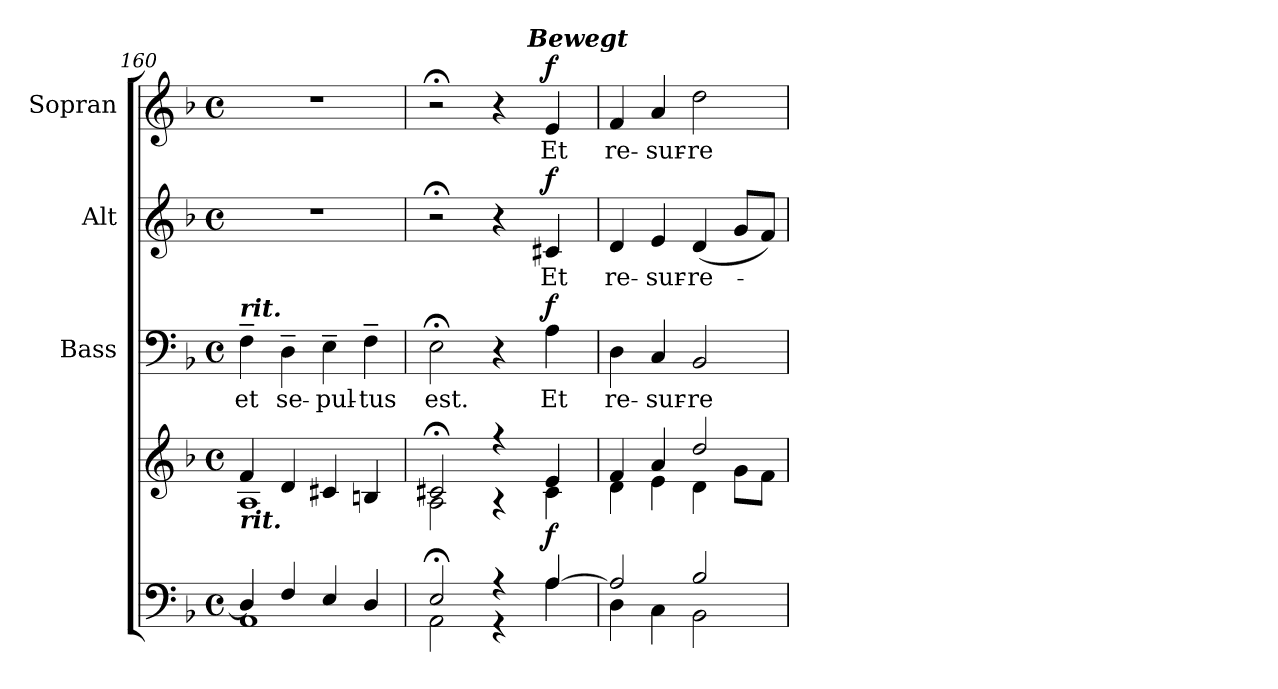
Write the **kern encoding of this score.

**kern	**kern	**dynam	**kern	**text	**dynam	**kern	**text	**dynam	**kern	**text	**dynam
*part4	*part4	*part4	*part3	*part3	*part3	*part2	*part2	*part2	*part1	*part1	*part1
*staff5	*staff4	*staff4/5	*staff3	*staff3	*staff3	*staff2	*staff2	*staff2	*staff1	*staff1	*staff1
*	*	*	*I"Bass	*	*	*I"Alt	*	*	*I"Sopran	*	*
*	*	*	*I'B.	*	*	*I'A.	*	*	*I'S.	*	*
*clefF4	*clefG2	*	*clefF4	*	*	*clefG2	*	*	*clefG2	*	*
*k[b-]	*k[b-]	*	*k[b-]	*	*	*k[b-]	*	*	*k[b-]	*	*
*F:	*F:	*	*F:	*	*	*F:	*	*	*F:	*	*
*M4/4	*M4/4	*	*M4/4	*	*	*M4/4	*	*	*M4/4	*	*
*met(c)	*met(c)	*	*met(c)	*	*	*met(c)	*	*	*met(c)	*	*
=160	=160	=160	=160	=160	=160	=160	=160	=160	=160	=160	=160
*^	*^	*	*	*	*	*	*	*	*	*	*
!	!	!	!	!	!LO:TX:a:Bi:t=rit.	!	!	!	!	!	!	!	!
!	!	!LO:TX:b:Bi:t=rit.	!	!	!	!	!	!	!	!	!	!	!
!	!	!	!	!	!	!LO:LY:b	!	!	!	!	!	!	!
4D/]	1AA	4f/	1A	.	4F~>\	et	.	1r	.	.	1r	.	.
!	!	!	!	!	!	!LO:LY:b	!	!	!	!	!	!	!
4F/	.	4d/	.	.	4D~>\	se-	.	.	.	.	.	.	.
!	!	!	!	!	!	!LO:LY:b	!	!	!	!	!	!	!
4E/	.	4c#X/	.	.	4E~>\	-pul-	.	.	.	.	.	.	.
!	!	!	!	!	!	!LO:LY:b	!	!	!	!	!	!	!
4D/	.	4Bn/	.	.	4F~>\	-tus	.	.	.	.	.	.	.
=161	=161	=161	=161	=161	=161	=161	=161	=161	=161	=161	=161	=161	=161
!	!	!	!	!	!	!LO:LY:b	!	!	!	!	!	!	!
*	*	*	*	*	*	*	*	*	*	*	*^	*	*
2E;/	2AA\	2c#X;</	2A\	.	2E;<\	est.	.	2r;<	.	.	2r;<	2ryy	.	.
4r	4r	4r	4r	.	4r	.	.	4r	.	.	4r	8.ryy	.	.
!	!	!	!	!	!	!	!	!	!	!	!	!LO:TX:a:Bi:t=Bewegt	!	!
.	.	.	.	.	.	.	.	.	.	.	.	4ryy	.	.
!	!	!	!	!LO:DY:b	!	!LO:LY:b	!LO:DY:a	!	!LO:LY:b	!LO:DY:a	!	!	!LO:LY:b	!LO:DY:b
[>4A/	4A\	4e/	4c#\	f	4A\	Et	f	4c#X/	Et	f	4e/	.	Et	f
.	.	.	.	.	.	.	.	.	.	.	.	16ryy	.	.
=162	=162	=162	=162	=162	=162	=162	=162	=162	=162	=162	=162	=162	=162	=162
!	!	!	!	!	!	!LO:LY:b	!	!	!LO:LY:b	!	!	!	!LO:LY:b	!
*	*	*	*	*	*	*	*	*	*	*	*v	*v	*	*
2A/]	4D\	4f/	4d\	.	4D\	re-	.	4d/	re-	.	4f/	re-	.
!	!	!	!	!	!	!LO:LY:b	!	!	!LO:LY:b	!	!	!LO:LY:b	!
.	4C\	4a/	4e\	.	4C/	-sur-	.	4e/	-sur-	.	4a/	-sur-	.
!	!	!	!	!	!	!LO:LY:b	!	!	!LO:LY:b	!	!	!LO:LY:b	!
2B-/	2BB-\	2dd/	4d\	.	2BB-/	-re-	.	(<4d/	-re-	.	2dd\	-re-	.
.	.	.	8g\L	.	.	.	.	8g/L	.	.	.	.	.
.	.	.	8f\J	.	.	.	.	8f/J)	.	.	.	.	.
*v	*v	*	*	*	*	*	*	*	*	*	*	*	*
*	*v	*v	*	*	*	*	*	*	*	*	*	*
=	=	=	=	=	=	=	=	=	=	=	=
*-	*-	*-	*-	*-	*-	*-	*-	*-	*-	*-	*-
